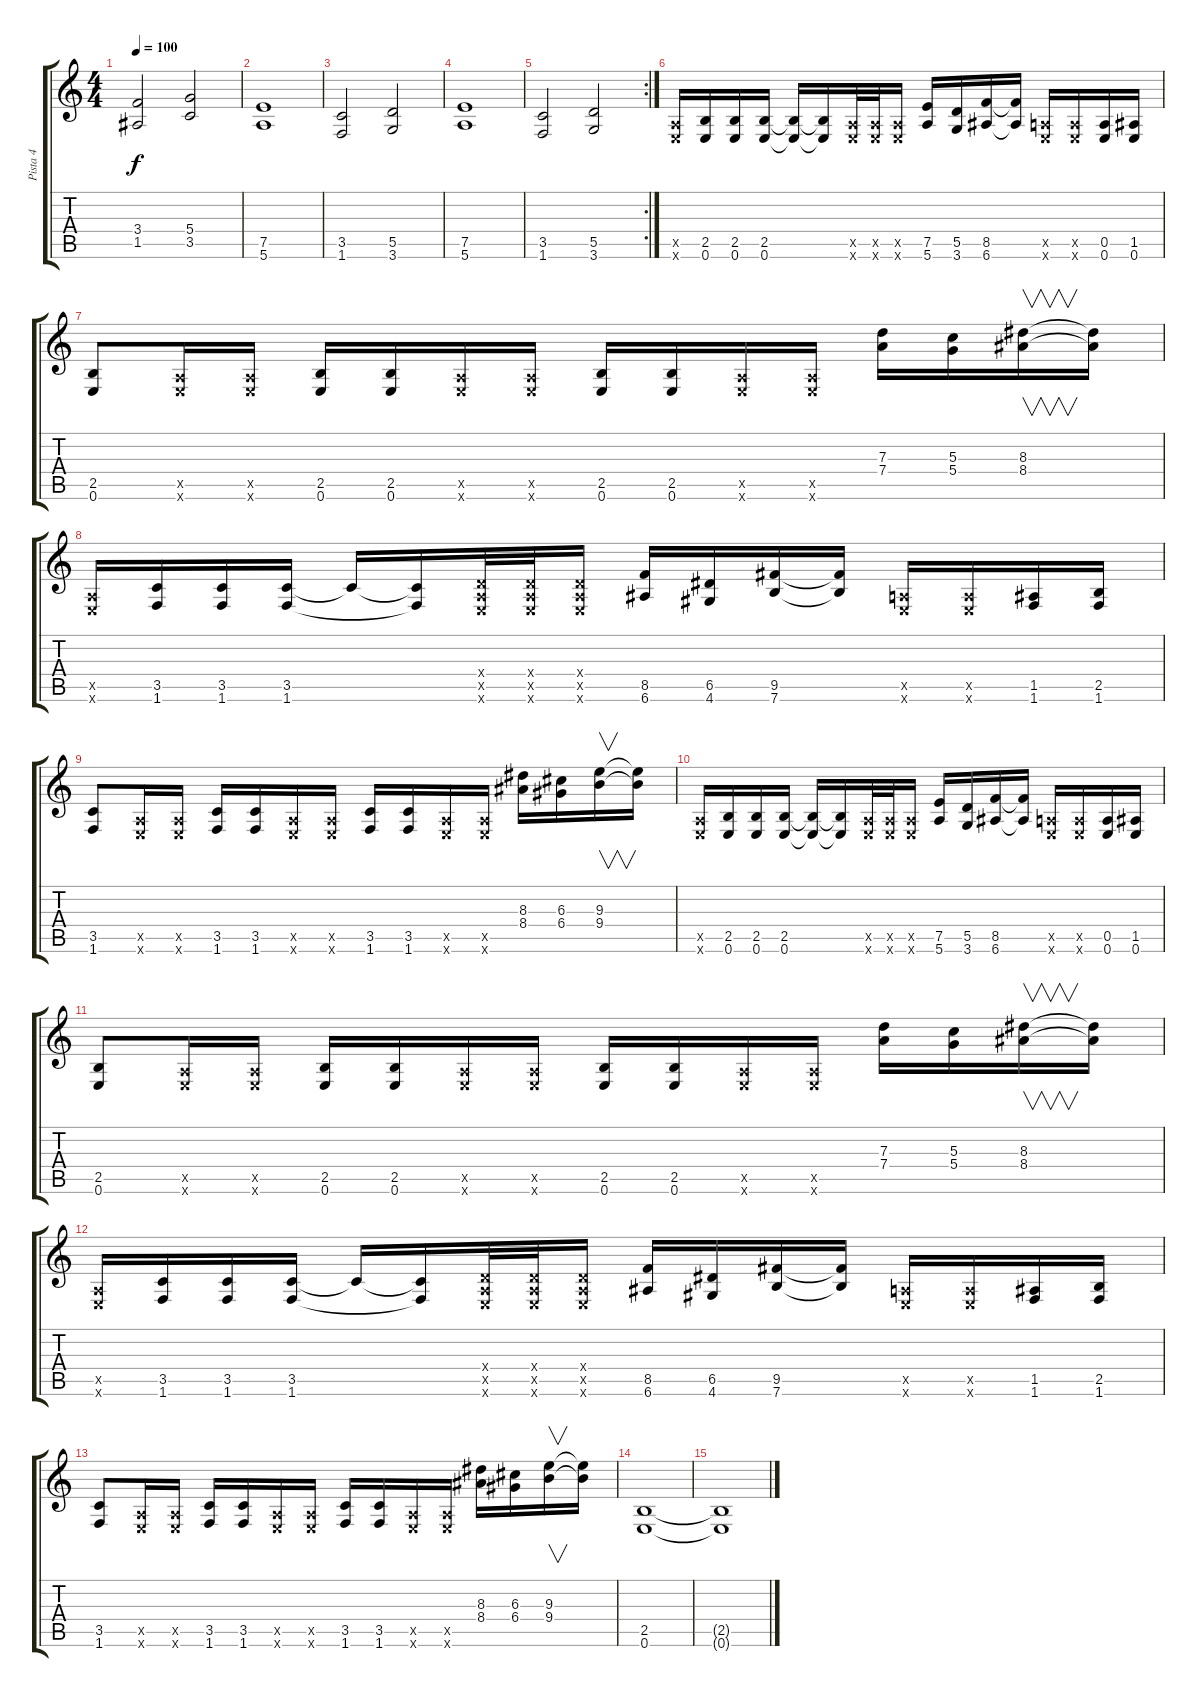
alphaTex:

\track ("Pista 4" "Pista 4") {instrument distortionguitar}
\staff {score tabs}
\tuning (E4 B3 G3 D3 A2 E2) {hide}
\ts (4 4)
\tempo 100
\clef g2
\ks c
(3.4 1.5).2{dy f} (5.4 3.5).2 |
(7.5 5.6).1 |
(3.5 1.6).2 (5.5 3.6).2 |
(7.5 5.6).1 |
\rc 2
(3.5 1.6).2 (5.5 3.6).2 |
(0.5{x} 0.6{x}).16 (2.5 0.6).16 (2.5 0.6).16 (2.5 0.6).16 (2.5{t} 0.6{t}).16 (2.5{t} 0.6{t}).16 (0.5{x} 0.6{x}).32 (0.5{x} 0.6{x}).32 (0.5{x} 0.6{x}).16 (7.5 5.6).16 (5.5 3.6).16 (8.5 6.6).16 (8.5{t} 6.6{t}).16 (0.5{x} 0.6{x}).16 (0.5{x} 0.6{x}).16 (0.5 0.6).16 (1.5 0.6).16 |
(2.5 0.6).8 (0.5{x} 0.6{x}).16 (0.5{x} 0.6{x}).16 (2.5 0.6).16 (2.5 0.6).16 (0.5{x} 0.6{x}).16 (0.5{x} 0.6{x}).16 (2.5 0.6).16 (2.5 0.6).16 (0.5{x} 0.6{x}).16 (0.5{x} 0.6{x}).16 (7.3 7.4).16 (5.3 5.4).16 (8.3 8.4).16{v} (8.3{t} 8.4{t}).16 |
(0.5{x} 0.6{x}).16 (3.5 1.6).16 (3.5 1.6).16 (3.5 1.6).16 3.5{t}.16 (3.5{t} 1.6{t}).16 (0.4{x} 0.5{x} 0.6{x}).32 (0.4{x} 0.5{x} 0.6{x}).32 (0.4{x} 0.5{x} 0.6{x}).16 (8.5 6.6).16 (6.5 4.6).16 (9.5 7.6).16 (9.5{t} 7.6{t}).16 (0.5{x} 0.6{x}).16 (0.5{x} 0.6{x}).16 (1.5 1.6).16 (2.5 1.6).16 |
(3.5 1.6).8 (0.5{x} 0.6{x}).16 (0.5{x} 0.6{x}).16 (3.5 1.6).16 (3.5 1.6).16 (0.5{x} 0.6{x}).16 (0.5{x} 0.6{x}).16 (3.5 1.6).16 (3.5 1.6).16 (0.5{x} 0.6{x}).16 (0.5{x} 0.6{x}).16 (8.3 8.4).16 (6.3 6.4).16 (9.3 9.4).16{v} (9.3{t} 9.4{t}).16 |
(0.5{x} 0.6{x}).16 (2.5 0.6).16 (2.5 0.6).16 (2.5 0.6).16 (2.5{t} 0.6{t}).16 (2.5{t} 0.6{t}).16 (0.5{x} 0.6{x}).32 (0.5{x} 0.6{x}).32 (0.5{x} 0.6{x}).16 (7.5 5.6).16 (5.5 3.6).16 (8.5 6.6).16 (8.5{t} 6.6{t}).16 (0.5{x} 0.6{x}).16 (0.5{x} 0.6{x}).16 (0.5 0.6).16 (1.5 0.6).16 |
(2.5 0.6).8 (0.5{x} 0.6{x}).16 (0.5{x} 0.6{x}).16 (2.5 0.6).16 (2.5 0.6).16 (0.5{x} 0.6{x}).16 (0.5{x} 0.6{x}).16 (2.5 0.6).16 (2.5 0.6).16 (0.5{x} 0.6{x}).16 (0.5{x} 0.6{x}).16 (7.3 7.4).16 (5.3 5.4).16 (8.3 8.4).16{v} (8.3{t} 8.4{t}).16 |
(0.5{x} 0.6{x}).16 (3.5 1.6).16 (3.5 1.6).16 (3.5 1.6).16 3.5{t}.16 (3.5{t} 1.6{t}).16 (0.4{x} 0.5{x} 0.6{x}).32 (0.4{x} 0.5{x} 0.6{x}).32 (0.4{x} 0.5{x} 0.6{x}).16 (8.5 6.6).16 (6.5 4.6).16 (9.5 7.6).16 (9.5{t} 7.6{t}).16 (0.5{x} 0.6{x}).16 (0.5{x} 0.6{x}).16 (1.5 1.6).16 (2.5 1.6).16 |
(3.5 1.6).8 (0.5{x} 0.6{x}).16 (0.5{x} 0.6{x}).16 (3.5 1.6).16 (3.5 1.6).16 (0.5{x} 0.6{x}).16 (0.5{x} 0.6{x}).16 (3.5 1.6).16 (3.5 1.6).16 (0.5{x} 0.6{x}).16 (0.5{x} 0.6{x}).16 (8.3 8.4).16 (6.3 6.4).16 (9.3 9.4).16{v} (9.3{t} 9.4{t}).16 |
(2.5 0.6).1 |
(2.5{t} 0.6{t}).1
